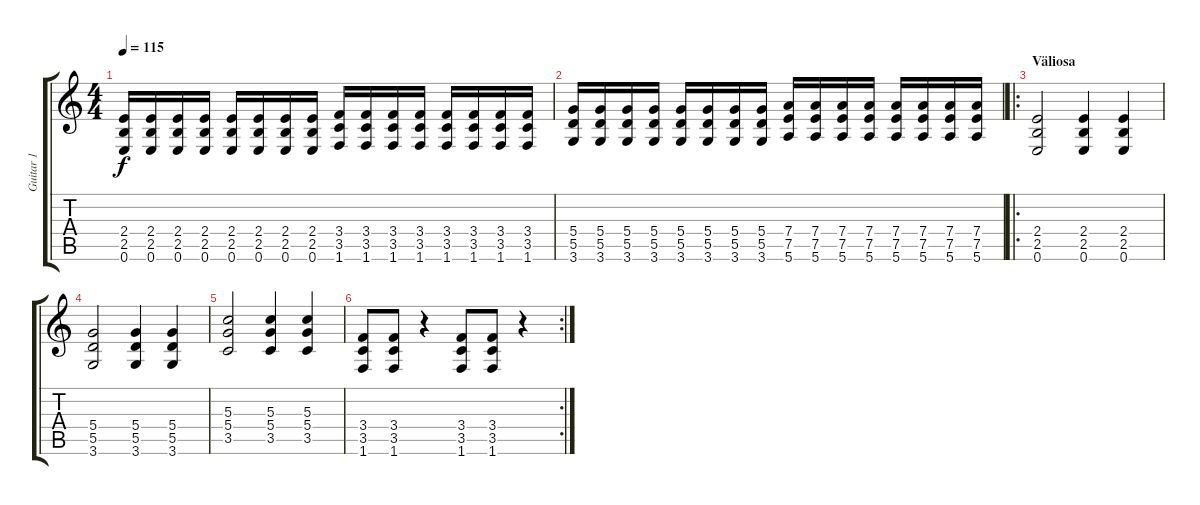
\track ("Guitar 1" "Guitar 1") {instrument distortionguitar}
\staff {score tabs}
\tuning (E4 B3 G3 D3 A2 E2) {hide}
\ts (4 4)
\tempo 115
\clef g2
\ks c
(2.4 2.5 0.6).16{dy f} (2.4 2.5 0.6).16 (2.4 2.5 0.6).16 (2.4 2.5 0.6).16 (2.4 2.5 0.6).16 (2.4 2.5 0.6).16 (2.4 2.5 0.6).16 (2.4 2.5 0.6).16 (3.4 3.5 1.6).16 (3.4 3.5 1.6).16 (3.4 3.5 1.6).16 (3.4 3.5 1.6).16 (3.4 3.5 1.6).16 (3.4 3.5 1.6).16 (3.4 3.5 1.6).16 (3.4 3.5 1.6).16 |
(5.4 5.5 3.6).16 (5.4 5.5 3.6).16 (5.4 5.5 3.6).16 (5.4 5.5 3.6).16 (5.4 5.5 3.6).16 (5.4 5.5 3.6).16 (5.4 5.5 3.6).16 (5.4 5.5 3.6).16 (7.4 7.5 5.6).16 (7.4 7.5 5.6).16 (7.4 7.5 5.6).16 (7.4 7.5 5.6).16 (7.4 7.5 5.6).16 (7.4 7.5 5.6).16 (7.4 7.5 5.6).16 (7.4 7.5 5.6).16 |
\ro
\section ("" "Väliosa")
(2.4 2.5 0.6).2 (2.4 2.5 0.6).4 (2.4 2.5 0.6).4 |
(5.4 5.5 3.6).2 (5.4 5.5 3.6).4 (5.4 5.5 3.6).4 |
(5.3 5.4 3.5).2 (5.3 5.4 3.5).4 (5.3 5.4 3.5).4 |
\rc 2
(3.4 3.5 1.6).8 (3.4 3.5 1.6).8 r.4 (3.4 3.5 1.6).8 (3.4 3.5 1.6).8 r.4
